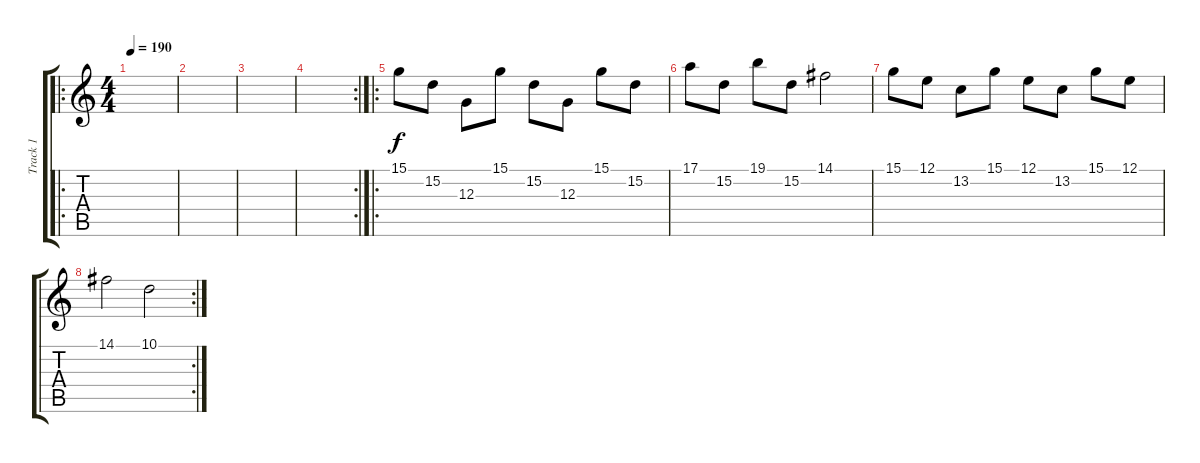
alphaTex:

\track ("Track 1" "Track 1") {instrument stringensemble1}
\staff {score tabs}
\tuning (E4 B3 G3 D3 A2 E2) {hide}
\ro
\ts (4 4)
\tempo 190
\clef g2
\ks c
|
|
|
\rc 2
|
\ro
15.1.8 15.2.8 12.3.8 15.1.8 15.2.8 12.3.8 15.1.8 15.2.8 |
17.1.8 15.2.8 19.1.8 15.2.8 14.1.2 |
15.1.8 12.1.8 13.2.8 15.1.8 12.1.8 13.2.8 15.1.8 12.1.8 |
\rc 2
14.1.2 10.1.2
